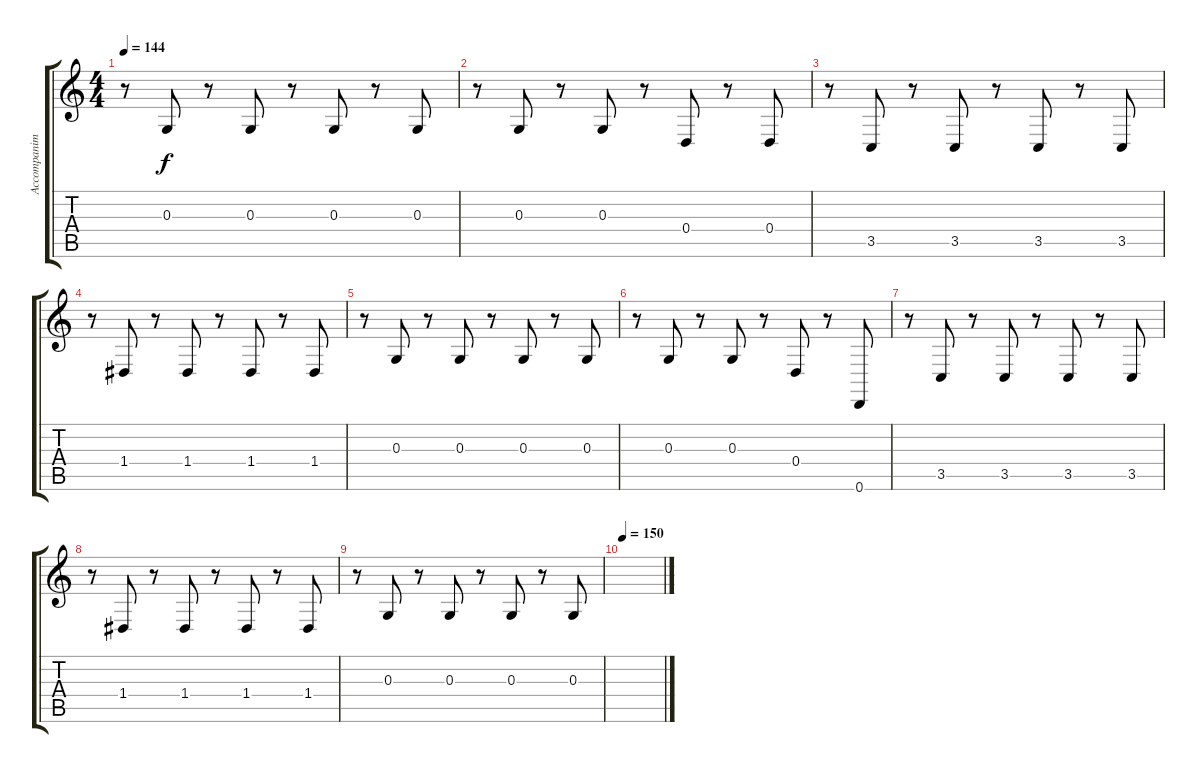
\track ("Accompaniment Accompaniment" "Accompanim") {instrument acousticgrandpiano}
\staff {score tabs}
\tuning (E4 B3 G3 D3 A2 D2) {hide}
\ts (4 4)
\tempo 144
\clef g2
\ks c
r.8{dy f} 0.3.8 r.8 0.3.8 r.8 0.3.8 r.8 0.3.8 |
r.8 0.3.8 r.8 0.3.8 r.8 0.4.8 r.8 0.4.8 |
r.8 3.5.8 r.8 3.5.8 r.8 3.5.8 r.8 3.5.8 |
r.8 1.4.8 r.8 1.4.8 r.8 1.4.8 r.8 1.4.8 |
r.8 0.3.8 r.8 0.3.8 r.8 0.3.8 r.8 0.3.8 |
r.8 0.3.8 r.8 0.3.8 r.8 0.4.8 r.8 0.6.8 |
r.8 3.5.8 r.8 3.5.8 r.8 3.5.8 r.8 3.5.8 |
r.8 1.4.8 r.8 1.4.8 r.8 1.4.8 r.8 1.4.8 |
r.8 0.3.8 r.8 0.3.8 r.8 0.3.8 r.8 0.3.8 |
\tempo 150
